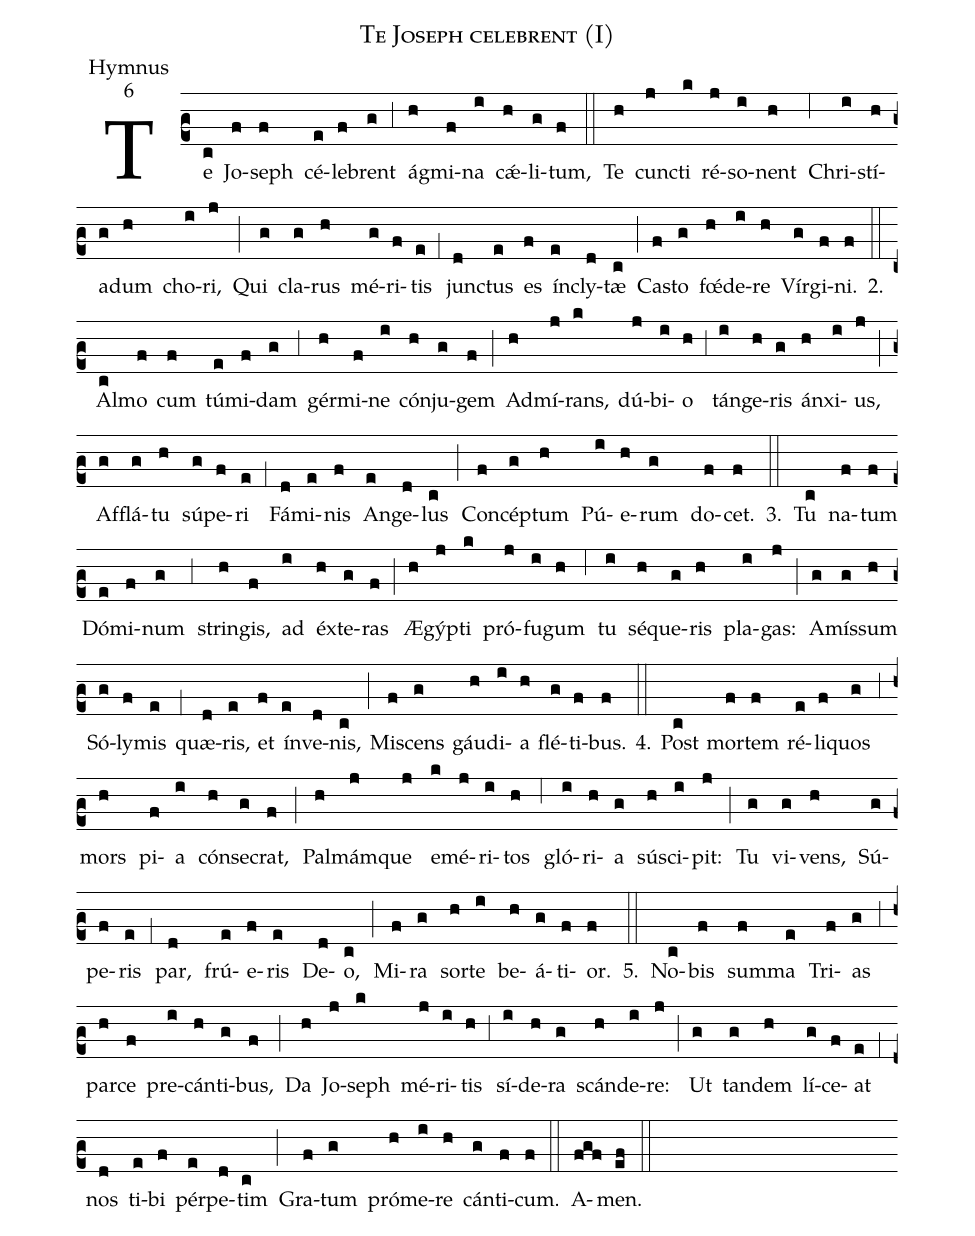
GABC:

name:Te Joseph celebrent (I);
office-part:Hymnus;
mode:6;
%%
(c2) Te(c) Jo(f)seph(f) cé(e)le(f)brent(g) (,3) ág(h)mi(f)na(i) c<sp>'ae</sp>(h)li(g)tum,(f) (::)
Te(h) cun(j)cti(k) ré(j)so(i)nent(h) (,6) Chri(i)stí(h)a(g)dum(h) cho(i)ri,(j) (;) Qui(g) cla(g)rus(h) mé(g)ri(f)tis(e) (,1) jun(d)ctus(e) es(f) ín(e)cly(d)tæ(c) (;) Ca(f)sto(g) f<sp>'oe</sp>(h)de(i)re(h) Vír(g)gi(f)ni.(f) 2.(::) Al(c)mo(f) cum(f) tú(e)mi(f)dam(g) (,3) gér(h)mi(f)ne(i) cón(h)ju(g)gem(f) (;) Ad(h)mí(j)rans,(k) dú(j)bi(i)o(h) (,3) tán(i)ge(h)ris(g) án(h)xi(i)us,(j) (;) Af(g)flá(g)tu(h) sú(g)pe(f)ri(e) (,1) Fá(d)mi(e)nis(f) An(e)ge(d)lus(c) (;) Con(f)cép(g)tum(h) Pú(i)e(h)rum(g) do(f)cet.(f) 3.(::) Tu(c) na(f)tum(f) Dó(e)mi(f)num(g) (,3) strin(h)gis,(f) ad(i) éx(h)te(g)ras(f) (;) Æ(h)gýp(j)ti(k) pró(j)fu(i)gum(h) (,6) tu(i) sé(h)que(g)ris(h) pla(i)gas:(j) (;) A(g)mís(g)sum(h) Só(g)ly(f)mis(e) (,1) quæ(d)ris,(e) et(f) ín(e)ve(d)nis,(c) (;) Mi(f)scens(g) gáu(h)di(i)a(h) flé(g)ti(f)bus.(f) 4.(::) Post(c) mor(f)tem(f) ré(e)li(f)quos(g) (,3) mors(h) pi(f)a(i) cón(h)se(g)crat,(f) (;) Pal(h)mám(j)que(j) e(k)mé(j)ri(i)tos(h) (,6) gló(i)ri(h)a(g) sú(h)sci(i)pit:(j) (;) Tu(g) vi(g)vens,(h) Sú(g)pe(f)ris(e) (,1) par,(d) frú(e)e(f)ris(e) De(d)o,(c) (;) Mi(f)ra(g) sor(h)te(i) be(h)á(g)ti(f)or.(f) 5.(::) No(c)bis(f) sum(f)ma(e) Tri(f)as(g) (,3) par(h)ce(f) pre(i)cán(h)ti(g)bus,(f) (;) Da(h) Jo(j)seph(k) mé(j)ri(i)tis(h) (,3) sí(i)de(h)ra(g) scán(h)de(i)re:(j) (;) Ut(g) tan(g)dem(h) lí(g)ce(f)at(e) (,1) nos(d) ti(e)bi(f) pér(e)pe(d)tim(c) (;) Gra(f)tum(g) pró(h)me(i)re(h) cán(g)ti(f)cum.(f) (::)
A(fgf)men.(ef) (::)
